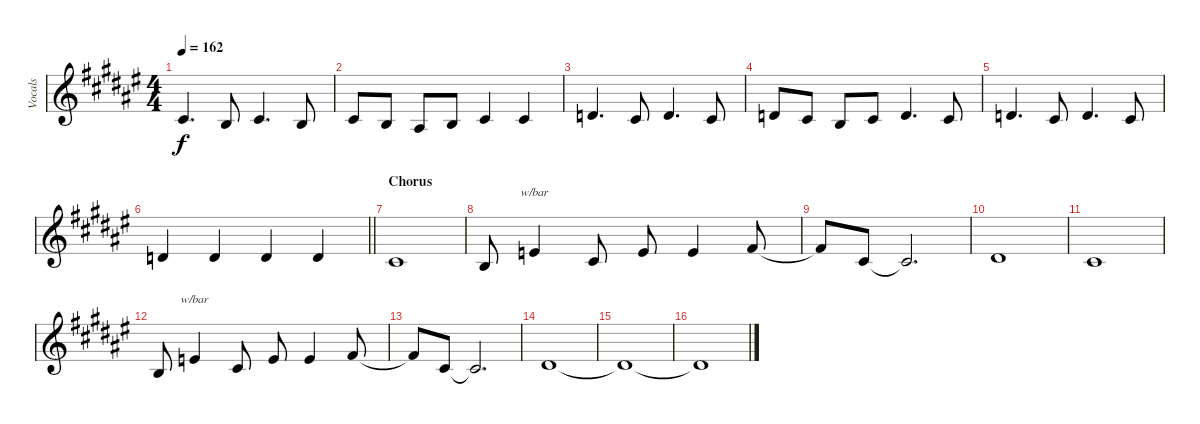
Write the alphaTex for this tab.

\track ("Vocals" "Vocals") {instrument tenorsax}
\staff {score}
\tuning (E4 B3 G3 D3 A2 E2) {hide}
\ts (4 4)
\tempo 162
\clef g2
\ks f#
6.3.4{d dy f} 4.3.8 6.3.4{d} 4.3.8 |
6.3.8 4.3.8 3.3.8 4.3.8 6.3.4 6.3.4 |
7.3.4{d} 6.3.8 7.3.4{d} 6.3.8 |
7.3.8 6.3.8 4.3.8 6.3.8 7.3.4{d} 6.3.8 |
7.3.4{d} 6.3.8 7.3.4{d} 6.3.8 |
\barLineRight lightlight
7.3.4 7.3.4 7.3.4 7.3.4 |
\section ("" "Chorus")
6.3.1 |
4.3.8 5.2.4{tbe (custom default 0 0 30 0 60 -22)} 2.2.8 5.2.8 5.2.4 7.2.8 |
7.2{t}.8 6.3.8 6.3{t}.2{d} |
8.3.1 |
6.3.1 |
4.3.8 5.2.4{tbe (custom default 0 0 30 0 60 -22)} 2.2.8 5.2.8 5.2.4 7.2.8 |
7.2{t}.8 6.3.8 6.3{t}.2{d} |
8.3.1 |
8.3{t}.1 |
8.3{t}.1
